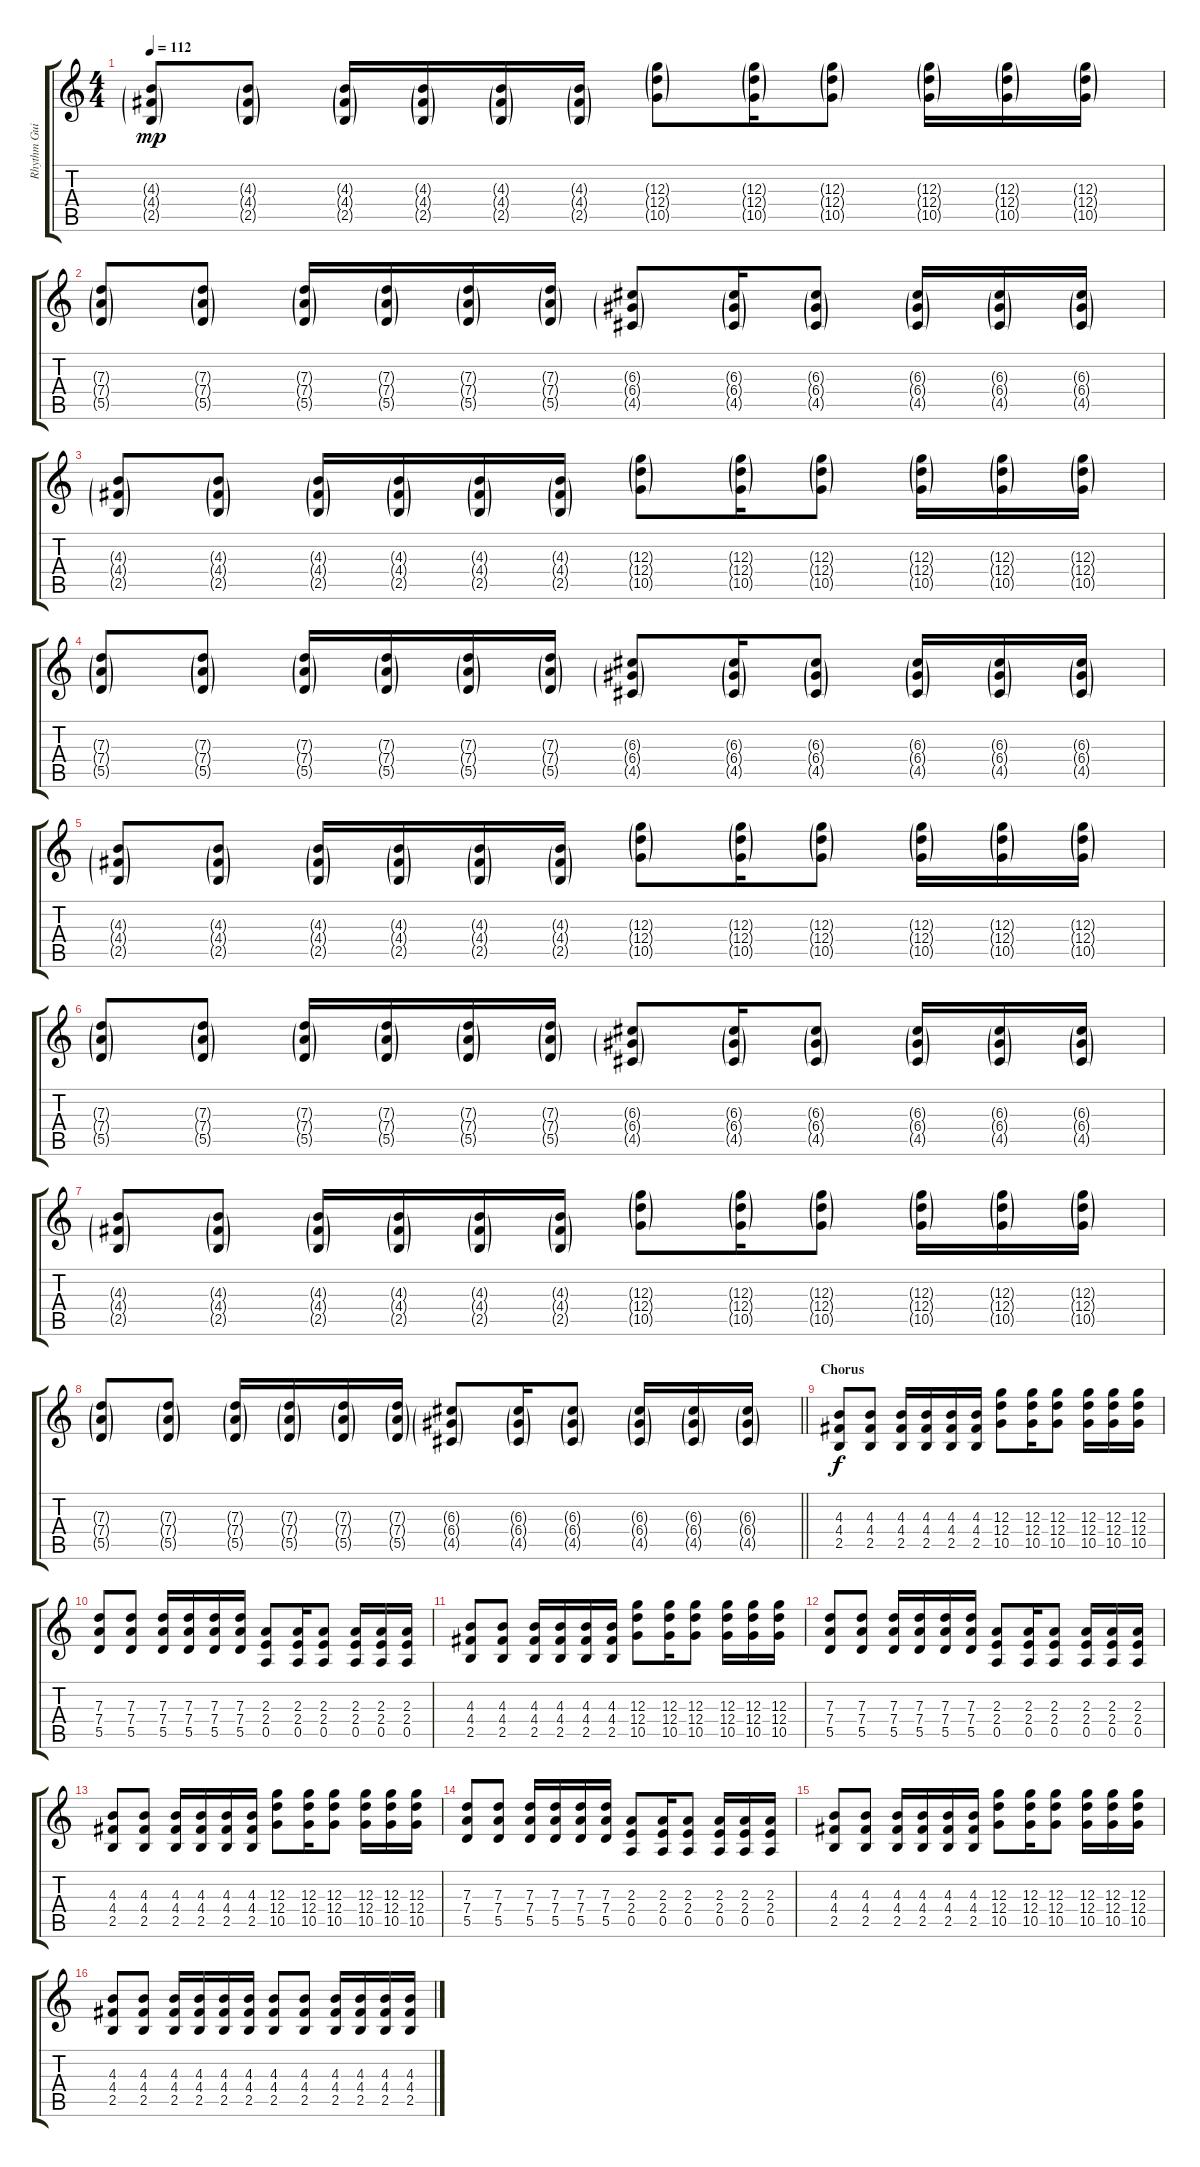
\track ("Rhythm Guitar" "Rhythm Gui") {instrument overdrivenguitar}
\staff {score tabs}
\tuning (E4 B3 G3 D3 A2 E2) {hide}
\ts (4 4)
\tempo 112
\clef g2
\ks c
(4.3{g} 4.4{g} 2.5{g}).8{dy mp} (4.3{g} 4.4{g} 2.5{g}).8 (4.3{g} 4.4{g} 2.5{g}).16 (4.3{g} 4.4{g} 2.5{g}).16 (4.3{g} 4.4{g} 2.5{g}).16 (4.3{g} 4.4{g} 2.5{g}).16 (12.3{g} 12.4{g} 10.5{g}).8 (12.3{g} 12.4{g} 10.5{g}).16 (12.3{g} 12.4{g} 10.5{g}).8 (12.3{g} 12.4{g} 10.5{g}).16 (12.3{g} 12.4{g} 10.5{g}).16 (12.3{g} 12.4{g} 10.5{g}).16 |
(7.3{g} 7.4{g} 5.5{g}).8 (7.3{g} 7.4{g} 5.5{g}).8 (7.3{g} 7.4{g} 5.5{g}).16 (7.3{g} 7.4{g} 5.5{g}).16 (7.3{g} 7.4{g} 5.5{g}).16 (7.3{g} 7.4{g} 5.5{g}).16 (6.3{g} 6.4{g} 4.5{g}).8 (6.3{g} 6.4{g} 4.5{g}).16 (6.3{g} 6.4{g} 4.5{g}).8 (6.3{g} 6.4{g} 4.5{g}).16 (6.3{g} 6.4{g} 4.5{g}).16 (6.3{g} 6.4{g} 4.5{g}).16 |
(4.3{g} 4.4{g} 2.5{g}).8 (4.3{g} 4.4{g} 2.5{g}).8 (4.3{g} 4.4{g} 2.5{g}).16 (4.3{g} 4.4{g} 2.5{g}).16 (4.3{g} 4.4{g} 2.5{g}).16 (4.3{g} 4.4{g} 2.5{g}).16 (12.3{g} 12.4{g} 10.5{g}).8 (12.3{g} 12.4{g} 10.5{g}).16 (12.3{g} 12.4{g} 10.5{g}).8 (12.3{g} 12.4{g} 10.5{g}).16 (12.3{g} 12.4{g} 10.5{g}).16 (12.3{g} 12.4{g} 10.5{g}).16 |
(7.3{g} 7.4{g} 5.5{g}).8 (7.3{g} 7.4{g} 5.5{g}).8 (7.3{g} 7.4{g} 5.5{g}).16 (7.3{g} 7.4{g} 5.5{g}).16 (7.3{g} 7.4{g} 5.5{g}).16 (7.3{g} 7.4{g} 5.5{g}).16 (6.3{g} 6.4{g} 4.5{g}).8 (6.3{g} 6.4{g} 4.5{g}).16 (6.3{g} 6.4{g} 4.5{g}).8 (6.3{g} 6.4{g} 4.5{g}).16 (6.3{g} 6.4{g} 4.5{g}).16 (6.3{g} 6.4{g} 4.5{g}).16 |
(4.3{g} 4.4{g} 2.5{g}).8 (4.3{g} 4.4{g} 2.5{g}).8 (4.3{g} 4.4{g} 2.5{g}).16 (4.3{g} 4.4{g} 2.5{g}).16 (4.3{g} 4.4{g} 2.5{g}).16 (4.3{g} 4.4{g} 2.5{g}).16 (12.3{g} 12.4{g} 10.5{g}).8 (12.3{g} 12.4{g} 10.5{g}).16 (12.3{g} 12.4{g} 10.5{g}).8 (12.3{g} 12.4{g} 10.5{g}).16 (12.3{g} 12.4{g} 10.5{g}).16 (12.3{g} 12.4{g} 10.5{g}).16 |
(7.3{g} 7.4{g} 5.5{g}).8 (7.3{g} 7.4{g} 5.5{g}).8 (7.3{g} 7.4{g} 5.5{g}).16 (7.3{g} 7.4{g} 5.5{g}).16 (7.3{g} 7.4{g} 5.5{g}).16 (7.3{g} 7.4{g} 5.5{g}).16 (6.3{g} 6.4{g} 4.5{g}).8 (6.3{g} 6.4{g} 4.5{g}).16 (6.3{g} 6.4{g} 4.5{g}).8 (6.3{g} 6.4{g} 4.5{g}).16 (6.3{g} 6.4{g} 4.5{g}).16 (6.3{g} 6.4{g} 4.5{g}).16 |
(4.3{g} 4.4{g} 2.5{g}).8 (4.3{g} 4.4{g} 2.5{g}).8 (4.3{g} 4.4{g} 2.5{g}).16 (4.3{g} 4.4{g} 2.5{g}).16 (4.3{g} 4.4{g} 2.5{g}).16 (4.3{g} 4.4{g} 2.5{g}).16 (12.3{g} 12.4{g} 10.5{g}).8 (12.3{g} 12.4{g} 10.5{g}).16 (12.3{g} 12.4{g} 10.5{g}).8 (12.3{g} 12.4{g} 10.5{g}).16 (12.3{g} 12.4{g} 10.5{g}).16 (12.3{g} 12.4{g} 10.5{g}).16 |
\barLineRight lightlight
(7.3{g} 7.4{g} 5.5{g}).8 (7.3{g} 7.4{g} 5.5{g}).8 (7.3{g} 7.4{g} 5.5{g}).16 (7.3{g} 7.4{g} 5.5{g}).16 (7.3{g} 7.4{g} 5.5{g}).16 (7.3{g} 7.4{g} 5.5{g}).16 (6.3{g} 6.4{g} 4.5{g}).8 (6.3{g} 6.4{g} 4.5{g}).16 (6.3{g} 6.4{g} 4.5{g}).8 (6.3{g} 6.4{g} 4.5{g}).16 (6.3{g} 6.4{g} 4.5{g}).16 (6.3{g} 6.4{g} 4.5{g}).16 |
\section ("" "Chorus")
(4.3 4.4 2.5).8{dy f} (4.3 4.4 2.5).8 (4.3 4.4 2.5).16 (4.3 4.4 2.5).16 (4.3 4.4 2.5).16 (4.3 4.4 2.5).16 (12.3 12.4 10.5).8 (12.3 12.4 10.5).16 (12.3 12.4 10.5).8 (12.3 12.4 10.5).16 (12.3 12.4 10.5).16 (12.3 12.4 10.5).16 |
(7.3 7.4 5.5).8 (7.3 7.4 5.5).8 (7.3 7.4 5.5).16 (7.3 7.4 5.5).16 (7.3 7.4 5.5).16 (7.3 7.4 5.5).16 (2.3 2.4 0.5).8 (2.3 2.4 0.5).16 (2.3 2.4 0.5).8 (2.3 2.4 0.5).16 (2.3 2.4 0.5).16 (2.3 2.4 0.5).16 |
(4.3 4.4 2.5).8 (4.3 4.4 2.5).8 (4.3 4.4 2.5).16 (4.3 4.4 2.5).16 (4.3 4.4 2.5).16 (4.3 4.4 2.5).16 (12.3 12.4 10.5).8 (12.3 12.4 10.5).16 (12.3 12.4 10.5).8 (12.3 12.4 10.5).16 (12.3 12.4 10.5).16 (12.3 12.4 10.5).16 |
(7.3 7.4 5.5).8 (7.3 7.4 5.5).8 (7.3 7.4 5.5).16 (7.3 7.4 5.5).16 (7.3 7.4 5.5).16 (7.3 7.4 5.5).16 (2.3 2.4 0.5).8 (2.3 2.4 0.5).16 (2.3 2.4 0.5).8 (2.3 2.4 0.5).16 (2.3 2.4 0.5).16 (2.3 2.4 0.5).16 |
(4.3 4.4 2.5).8 (4.3 4.4 2.5).8 (4.3 4.4 2.5).16 (4.3 4.4 2.5).16 (4.3 4.4 2.5).16 (4.3 4.4 2.5).16 (12.3 12.4 10.5).8 (12.3 12.4 10.5).16 (12.3 12.4 10.5).8 (12.3 12.4 10.5).16 (12.3 12.4 10.5).16 (12.3 12.4 10.5).16 |
(7.3 7.4 5.5).8 (7.3 7.4 5.5).8 (7.3 7.4 5.5).16 (7.3 7.4 5.5).16 (7.3 7.4 5.5).16 (7.3 7.4 5.5).16 (2.3 2.4 0.5).8 (2.3 2.4 0.5).16 (2.3 2.4 0.5).8 (2.3 2.4 0.5).16 (2.3 2.4 0.5).16 (2.3 2.4 0.5).16 |
(4.3 4.4 2.5).8 (4.3 4.4 2.5).8 (4.3 4.4 2.5).16 (4.3 4.4 2.5).16 (4.3 4.4 2.5).16 (4.3 4.4 2.5).16 (12.3 12.4 10.5).8 (12.3 12.4 10.5).16 (12.3 12.4 10.5).8 (12.3 12.4 10.5).16 (12.3 12.4 10.5).16 (12.3 12.4 10.5).16 |
(4.3 4.4 2.5).8 (4.3 4.4 2.5).8 (4.3 4.4 2.5).16 (4.3 4.4 2.5).16 (4.3 4.4 2.5).16 (4.3 4.4 2.5).16 (4.3 4.4 2.5).8 (4.3 4.4 2.5).8 (4.3 4.4 2.5).16 (4.3 4.4 2.5).16 (4.3 4.4 2.5).16 (4.3 4.4 2.5).16
